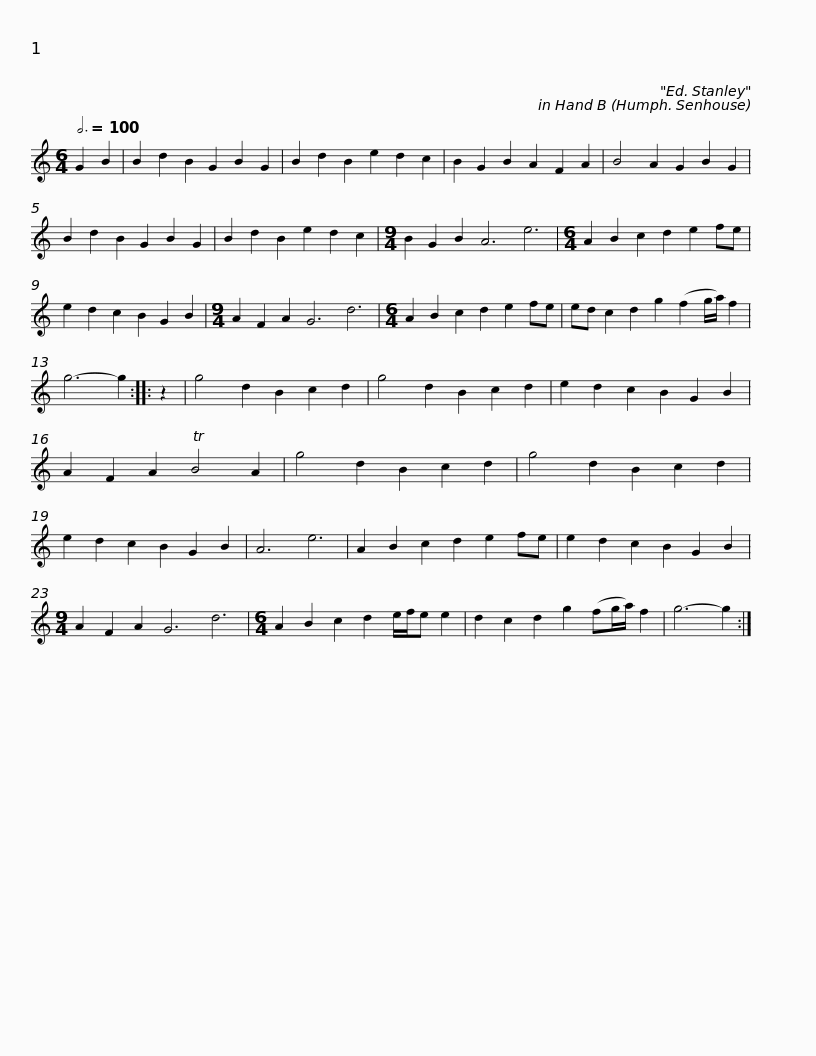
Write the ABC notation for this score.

X:1
L:1/8
Q:3/4=100
M:6/4
I:linebreak $
K:C
V:1 treble
V:1
 G2 B2 | B2 d2 B2 G2 B2 G2 | B2 d2 B2 e2 d2 c2 | B2 G2 B2 A2 F2 A2 | B4 A2 G2 B2 G2 | %5
 B2 d2 B2 G2 B2 G2 | B2 d2 B2 e2 d2 c2 |$[M:9/4] B2 G2 B2 A6 e6 |[M:6/4] A2 B2 c2 d2 e2 fe | e2 d2 c2 B2 G2 B2 | %10
[M:9/4] A2 F2 A2 G6 d6 |[M:6/4] A2 B2 c2 d2 e2 fe |$ ed c2 d2 g2 (f2 g/a/) f2 | g6- g2 :: z2 | %15
 g4 d2 B2 c2 d2 | g4 d2 B2 c2 d2 | e2 d2 c2 B2 G2 B2 | A2 F2 A2 TB4 A2 | g4 d2 B2 c2 d2 |$ %20
 g4 d2 B2 c2 d2 | e2 d2 c2 B2 G2 B2 | A6 e6 | A2 B2 c2 d2 e2 fe | e2 d2 c2 B2 G2 B2 | %25
[M:9/4] A2 F2 A2 G6 d6 |$[M:6/4] A2 B2 c2 d2 e/f/e e2 | d2 c2 d2 g2 (fg/a/) f2 | g6- g2 :| %29
